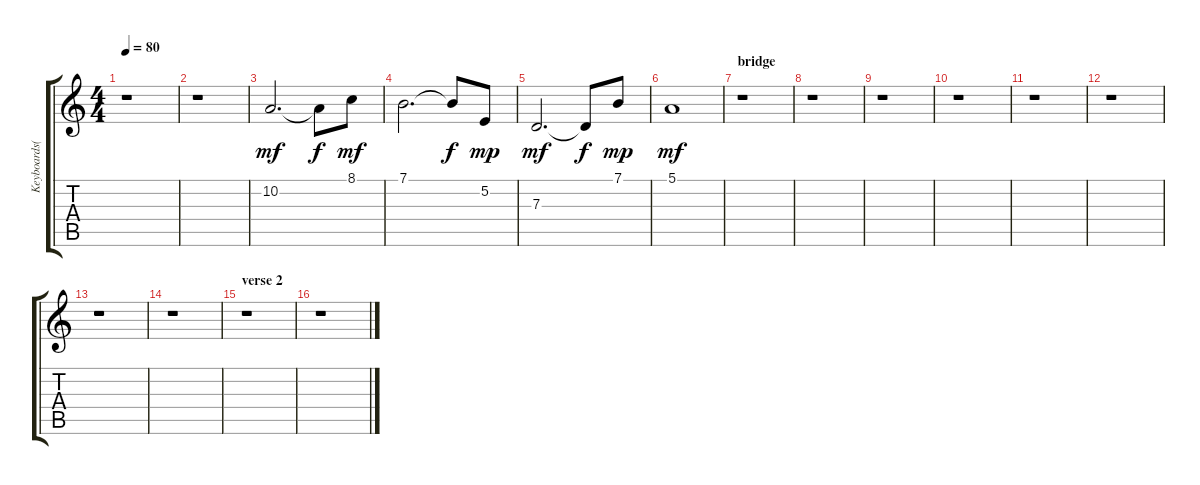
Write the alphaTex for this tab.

\track ("Keyboards(Hogson)" "Keyboards(") {instrument drawbarorgan}
\staff {score tabs}
\tuning (E4 B3 G3 D3 A2 E2) {hide}
\ts (4 4)
\tempo 80
\clef g2
\ks c
r.1{dy mf} |
r.1 |
10.2.2{d} 10.2{t}.8{dy f} 8.1.8{dy mf} |
7.1.2{d} 7.1{t}.8{dy f} 5.2.8{dy mp} |
7.3.2{d dy mf} 7.3{t}.8{dy f} 7.1.8{dy mp} |
5.1.1{dy mf} |
\section ("" "bridge")
r.1 |
r.1 |
r.1 |
r.1 |
r.1 |
r.1 |
r.1 |
r.1 |
\section ("" "verse 2")
r.1 |
r.1
